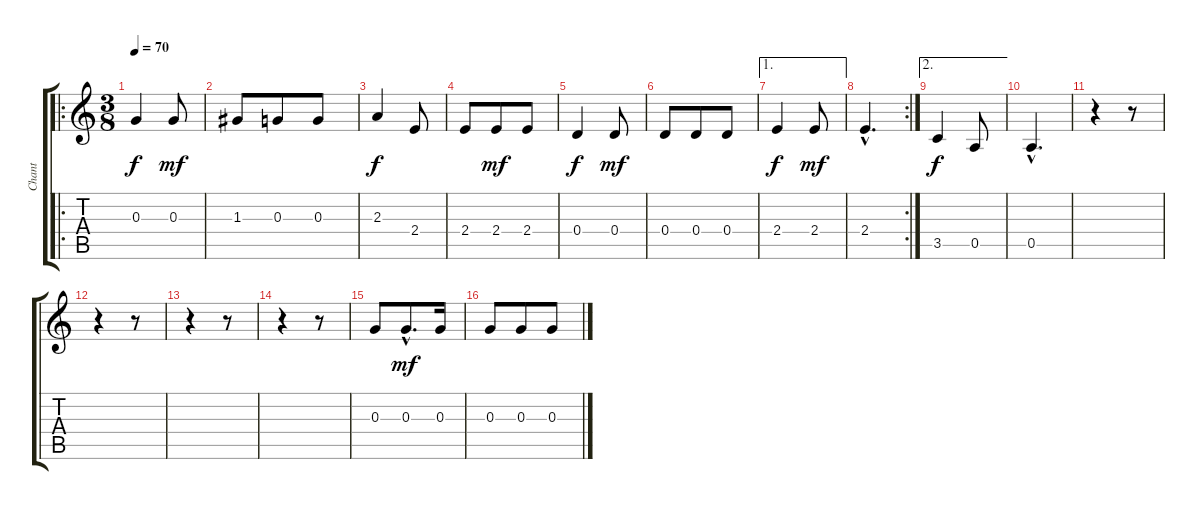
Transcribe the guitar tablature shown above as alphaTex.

\track ("Chant" "Chant") {instrument acousticguitarnylon}
\staff {score tabs}
\tuning (E4 B3 G3 D3 A2 E2) {hide}
\ro
\ts (3 8)
\tempo 70
\clef g2
\ks c
0.3.4{dy f} 0.3.8{dy mf} |
1.3.8 0.3.8 0.3.8 |
2.3.4{dy f} 2.4.8 |
2.4.8 2.4.8{dy mf} 2.4.8 |
0.4.4{dy f} 0.4.8{dy mf} |
0.4.8 0.4.8 0.4.8 |
\ae 1
2.4.4{dy f} 2.4.8{dy mf} |
\rc 2
2.4{hac}.4{d} |
\ae 2
3.5.4{dy f} 0.5.8 |
0.5{hac}.4{d} |
r.4 r.8 |
r.4 r.8 |
r.4 r.8 |
r.4 r.8 |
0.3.8 0.3{hac}.8{d dy mf} 0.3.16 |
0.3.8 0.3.8 0.3.8
